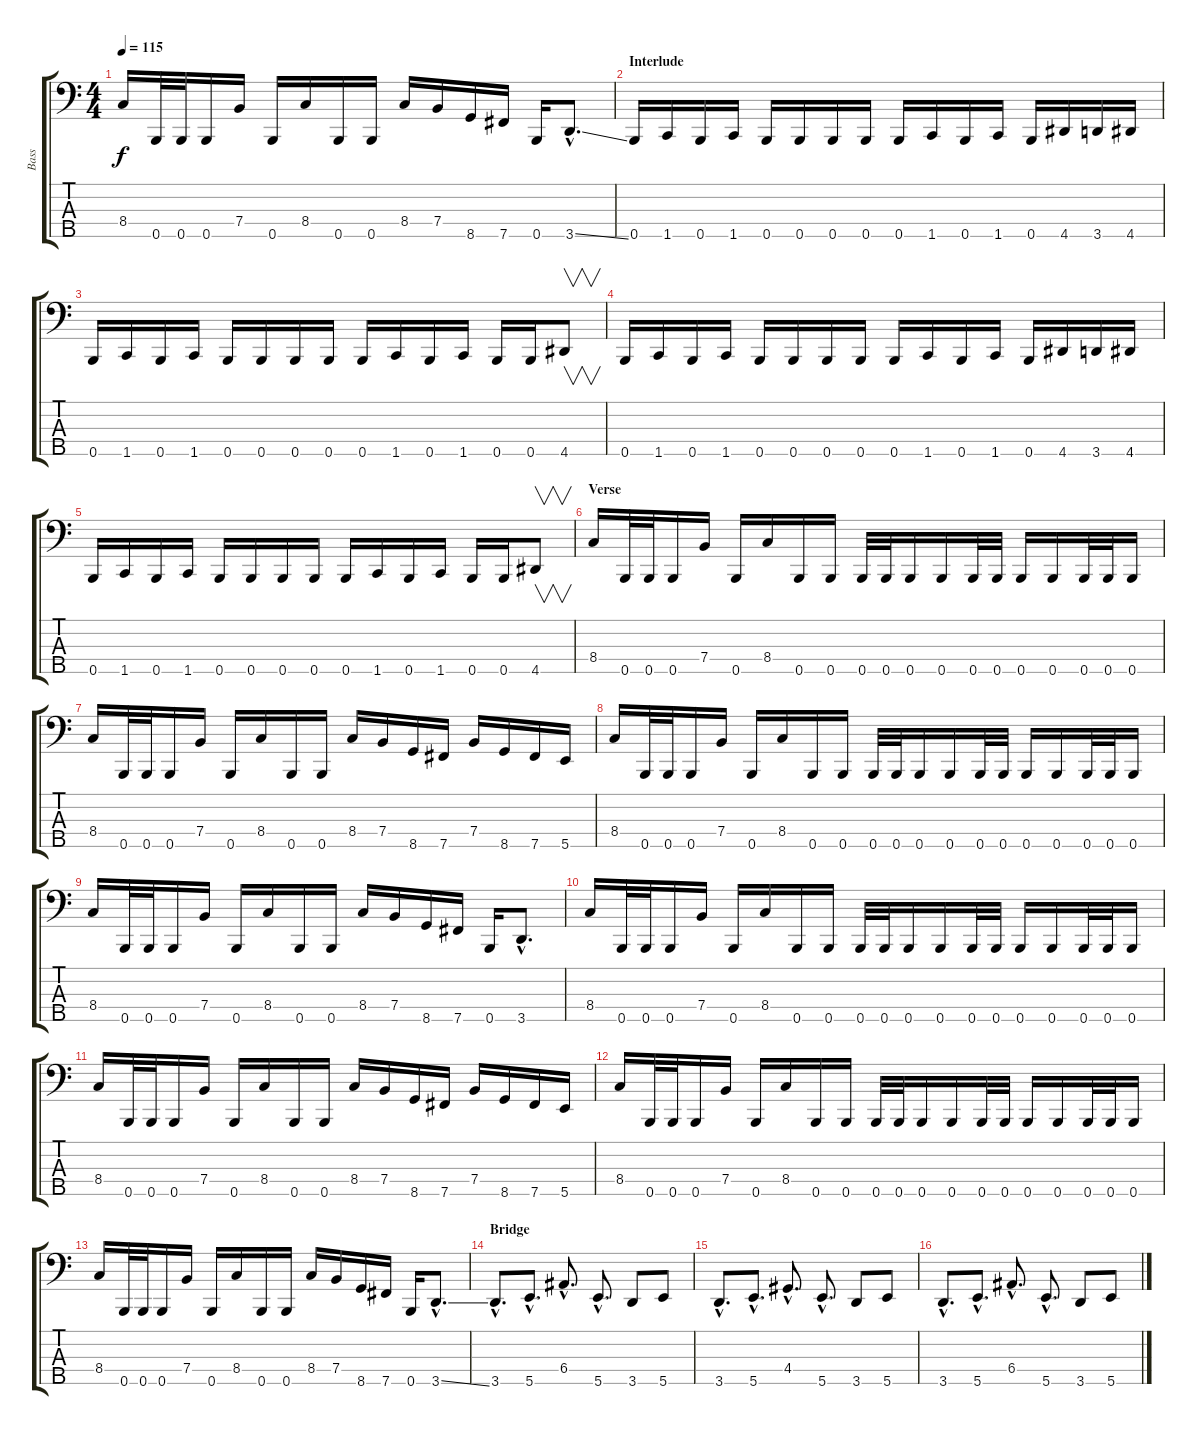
\track ("Bass" "Bass") {instrument electricbasspick}
\staff {score tabs}
\tuning (G2 D2 A1 E1 B0) {hide}
\ts (4 4)
\tempo 115
\clef f4
\ks c
8.4.16{dy f} 0.5.32 0.5.32 0.5.16 7.4.16 0.5.16 8.4.16 0.5.16 0.5.16 8.4.16 7.4.16 8.5.16 7.5.16 0.5.16 3.5{ss hac}.8{d} |
\section ("" "Interlude")
0.5.16 1.5.16 0.5.16 1.5.16 0.5.16 0.5.16 0.5.16 0.5.16 0.5.16 1.5.16 0.5.16 1.5.16 0.5.16 4.5.16 3.5.16 4.5.16 |
0.5.16 1.5.16 0.5.16 1.5.16 0.5.16 0.5.16 0.5.16 0.5.16 0.5.16 1.5.16 0.5.16 1.5.16 0.5.16 0.5.16 4.5.8{v} |
0.5.16 1.5.16 0.5.16 1.5.16 0.5.16 0.5.16 0.5.16 0.5.16 0.5.16 1.5.16 0.5.16 1.5.16 0.5.16 4.5.16 3.5.16 4.5.16 |
0.5.16 1.5.16 0.5.16 1.5.16 0.5.16 0.5.16 0.5.16 0.5.16 0.5.16 1.5.16 0.5.16 1.5.16 0.5.16 0.5.16 4.5.8{v} |
\section ("" "Verse")
8.4.16 0.5.32 0.5.32 0.5.16 7.4.16 0.5.16 8.4.16 0.5.16 0.5.16 0.5.32 0.5.32 0.5.16 0.5.16 0.5.32 0.5.32 0.5.16 0.5.16 0.5.32 0.5.32 0.5.16 |
8.4.16 0.5.32 0.5.32 0.5.16 7.4.16 0.5.16 8.4.16 0.5.16 0.5.16 8.4.16 7.4.16 8.5.16 7.5.16 7.4.16 8.5.16 7.5.16 5.5.16 |
8.4.16 0.5.32 0.5.32 0.5.16 7.4.16 0.5.16 8.4.16 0.5.16 0.5.16 0.5.32 0.5.32 0.5.16 0.5.16 0.5.32 0.5.32 0.5.16 0.5.16 0.5.32 0.5.32 0.5.16 |
8.4.16 0.5.32 0.5.32 0.5.16 7.4.16 0.5.16 8.4.16 0.5.16 0.5.16 8.4.16 7.4.16 8.5.16 7.5.16 0.5.16 3.5{hac}.8{d} |
8.4.16 0.5.32 0.5.32 0.5.16 7.4.16 0.5.16 8.4.16 0.5.16 0.5.16 0.5.32 0.5.32 0.5.16 0.5.16 0.5.32 0.5.32 0.5.16 0.5.16 0.5.32 0.5.32 0.5.16 |
8.4.16 0.5.32 0.5.32 0.5.16 7.4.16 0.5.16 8.4.16 0.5.16 0.5.16 8.4.16 7.4.16 8.5.16 7.5.16 7.4.16 8.5.16 7.5.16 5.5.16 |
8.4.16 0.5.32 0.5.32 0.5.16 7.4.16 0.5.16 8.4.16 0.5.16 0.5.16 0.5.32 0.5.32 0.5.16 0.5.16 0.5.32 0.5.32 0.5.16 0.5.16 0.5.32 0.5.32 0.5.16 |
8.4.16 0.5.32 0.5.32 0.5.16 7.4.16 0.5.16 8.4.16 0.5.16 0.5.16 8.4.16 7.4.16 8.5.16 7.5.16 0.5.16 3.5{ss hac}.8{d} |
\section ("" "Bridge")
3.5{hac}.8{d} 5.5{hac}.8{d} 6.4{hac}.8{d} 5.5{hac}.8{d} 3.5.8 5.5.8 |
3.5{hac}.8{d} 5.5{hac}.8{d} 4.4{hac}.8{d} 5.5{hac}.8{d} 3.5.8 5.5.8 |
3.5{hac}.8{d} 5.5{hac}.8{d} 6.4{hac}.8{d} 5.5{hac}.8{d} 3.5.8 5.5.8
